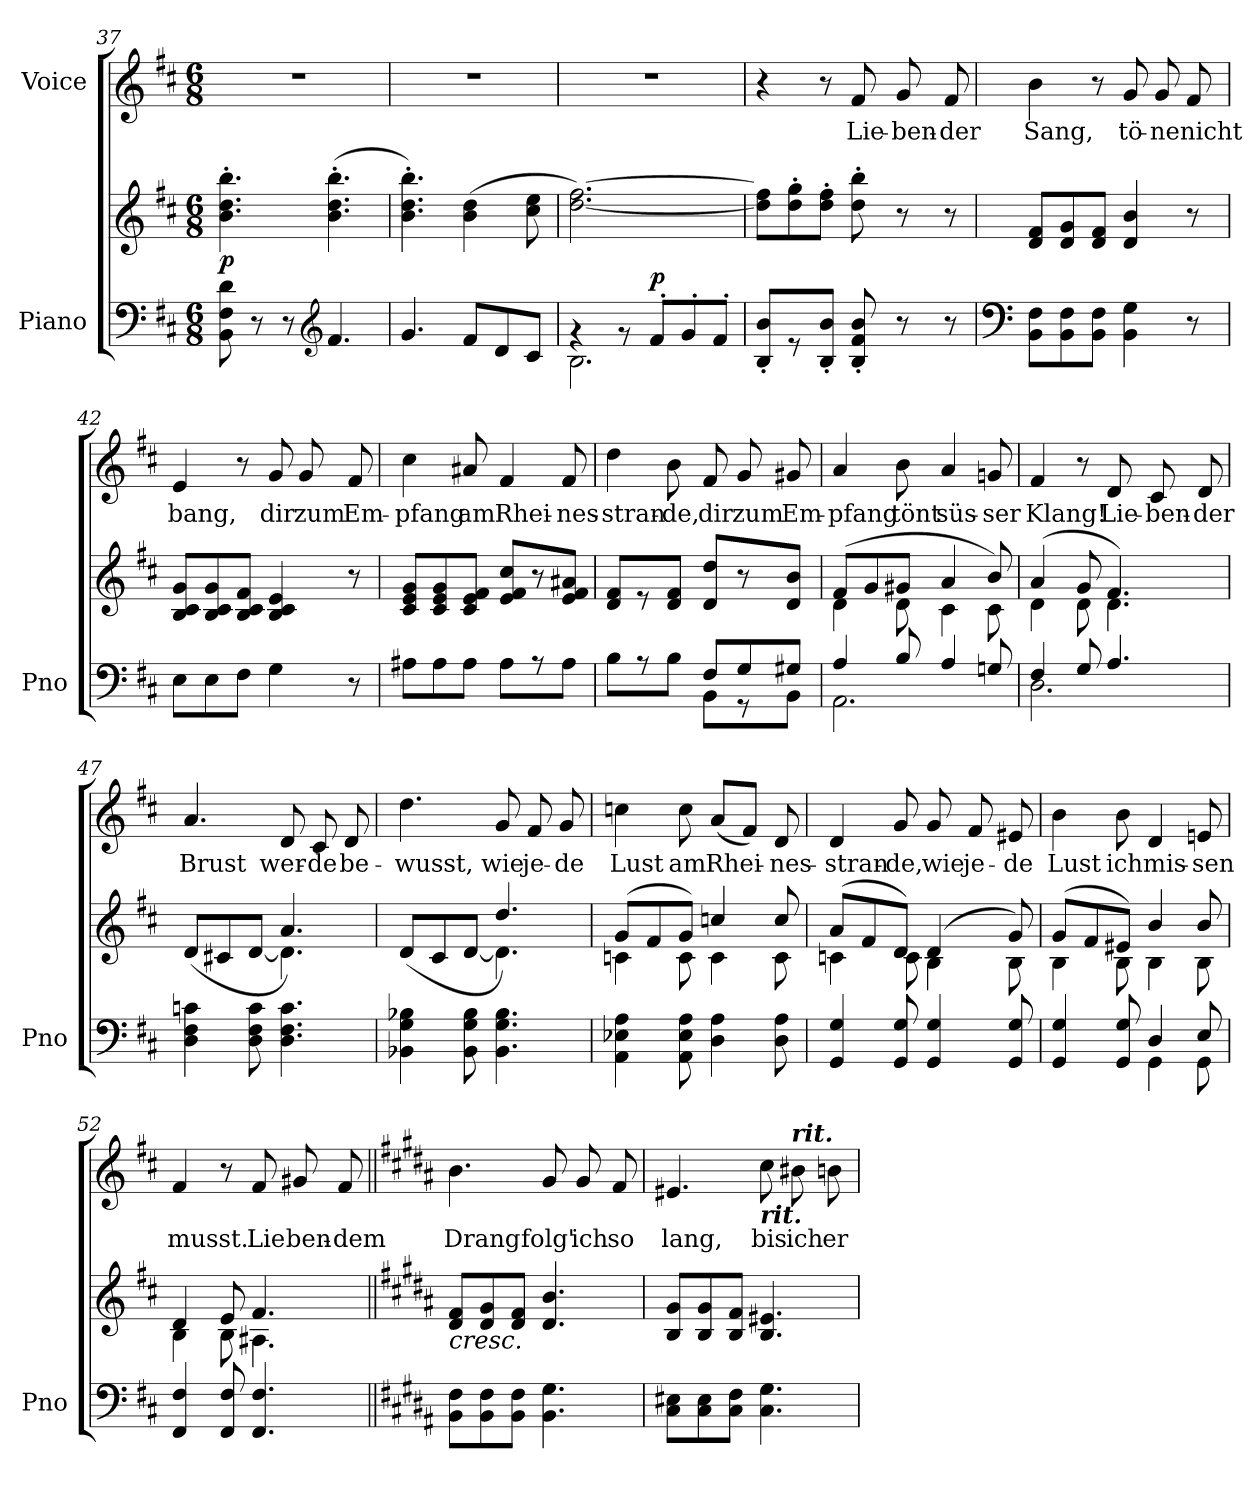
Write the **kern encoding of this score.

**kern	**kern	**dynam	**kern	**text
*part2	*part2	*part2	*part1	*part1
*staff3	*staff2	*staff2/3	*staff1	*staff1
*I"Piano	*	*	*I"Voice	*
*I'Pno	*	*	*	*
!!LO:LB:g=z
*clefF4	*clefG2	*	*clefG2	*
*k[f#c#]	*k[f#c#]	*	*k[f#c#]	*
*M6/8	*M6/8	*	*M6/8	*
=37	=37	=37	=37	=37
!	!	!LO:DY:b	!	!
8BB\ 8F#\ 8d\	4.b\' 4.dd\' 4.bb\'	p	2.r	.
8r	.	.	.	.
8r	.	.	.	.
*clefG2	*	*	*	*
4.f#/	(>4.b\' 4.dd\' 4.bb\'	.	.	.
=38	=38	=38	=38	=38
4.g/	4.b\' 4.dd\' 4.bb\')	.	2.r	.
8f#/L	(>4b\ 4dd\	.	.	.
8d/	.	.	.	.
8c#/J	8cc#\ 8ee\	.	.	.
=39	=39	=39	=39	=39
*^	*	*	*	*
4rg	2.B\	[2.dd\ [2.ff#\)	.	2.r	.
8rg	.	.	.	.	.
!	!	!	!LO:DY:a=2	!	!
8f#'/L	.	.	p	.	.
8g'/	.	.	.	.	.
8f#'/J	.	.	.	.	.
*v	*v	*	*	*	*
=40	=40	=40	=40	=40
8B/' 8b/'L	8dd\] 8ff#\]L	.	4r	.
8r	8dd\' 8gg\'	.	.	.
8B/' 8b/'J	8dd\' 8ff#\'J	.	8r	.
!	!	!	!	!LO:LY:b
8B/' 8f#/' 8b/'	8dd\' 8bb\'	.	8f#/	Lie-
!	!	!	!	!LO:LY:b
8r	8r	.	8g/	-ben-
!	!	!	!	!LO:LY:b
8r	8r	.	8f#/	-der
=41	=41	=41	=41	=41
*clefF4	*	*	*	*
!	!	!	!	!LO:LY:b
8BB\ 8F#\L	8d/ 8f#/L	.	4b\	Sang,
8BB\ 8F#\	8d/ 8g/	.	.	.
8BB\ 8F#\J	8d/ 8f#/J	.	8r	.
!	!	!	!	!LO:LY:b
4BB\ 4G\	4d/ 4b/	.	8g/	tö-
!	!	!	!	!LO:LY:b
.	.	.	8g/	-ne
!	!	!	!	!LO:LY:b
8r	8r	.	8f#/	nicht
!!LO:LB:g=z
=42	=42	=42	=42	=42
!	!	!	!	!LO:LY:b
8E\L	8B/ 8c#/ 8g/L	.	4e/	bang,
8E\	8B/ 8c#/ 8g/	.	.	.
8F#\J	8B/ 8c#/ 8f#/J	.	8r	.
!	!	!	!	!LO:LY:b
4G\	4B/ 4c#/ 4e/	.	8g/	dir
!	!	!	!	!LO:LY:b
.	.	.	8g/	zum
!	!	!	!	!LO:LY:b
8r	8r	.	8f#/	Em-
=43	=43	=43	=43	=43
!	!	!	!	!LO:LY:b
8A#X\L	8c#/ 8e/ 8g/L	.	4cc#\	-pfang
8A#\	8c#/ 8e/ 8g/	.	.	.
!	!	!	!	!LO:LY:b
8A#\J	8c#/ 8e/ 8f#/J	.	8a#X/	am
!	!	!	!	!LO:LY:b
8A#\L	8e/ 8f#/ 8cc#/L	.	4f#/	Rhei-
8r	8r	.	.	.
!	!	!	!	!LO:LY:b
8A#\J	8e/ 8f#/ 8a#X/J	.	8f#/	-nes-
=44	=44	=44	=44	=44
*^	*	*	*	*
!	!	!	!	!	!LO:LY:b
8B\L	4.ryy	8d/ 8f#/L	.	4dd\	-stran-
8r	.	8r	.	.	.
!	!	!	!	!	!LO:LY:b
8B\J	.	8d/ 8f#/J	.	8b\	-de,
!	!	!	!	!	!LO:LY:b
8F#/L	8BB\L	8d/ 8dd/L	.	8f#/	dir
!	!	!	!	!	!LO:LY:b
8G/	8r	8r	.	8g/	zum
!	!	!	!	!	!LO:LY:b
8G#X/J	8BB\J	8d/ 8b/J	.	8g#X/	Em-
!!LO:LB:g=z
=45	=45	=45	=45	=45	=45
*	*	*^	*	*	*
!	!	!	!	!	!	!LO:LY:b
4A/	2.AA\	(>8f#/L	4d\	.	4a/	-pfang
.	.	8g/	.	.	.	.
!	!	!	!	!	!	!LO:LY:b
8B/	.	8g#X/J	8d\	.	8b\	tönt
!	!	!	!	!	!	!LO:LY:b
4A/	.	4a/	4c#\	.	4a/	süs-
!	!	!	!	!	!	!LO:LY:b
8Gn/	.	8b/)	8c#\	.	8gn/	-ser
=46	=46	=46	=46	=46	=46	=46
!	!	!	!	!	!	!LO:LY:b
4F#/	2.D\	(>4a/	4d\	.	4f#/	Klang!
8G/	.	8g/	8d\	.	8r	.
!	!	!	!	!	!	!LO:LY:b
4.A/	.	4.f#/)	4.d\	.	8d/	Lie-
!	!	!	!	!	!	!LO:LY:b
.	.	.	.	.	8c#/	-ben-
!	!	!	!	!	!	!LO:LY:b
.	.	.	.	.	8d/	-der
*v	*v	*	*	*	*	*
=47	=47	=47	=47	=47	=47
!	!	!	!	!	!LO:LY:b
4D\ 4F#\ 4cn\	(<8d/L	4.ryy	.	4.a/	Brust
.	8c#X/	.	.	.	.
8D\ 8F#\ 8c\	[8d/J	.	.	.	.
!	!	!	!	!	!LO:LY:b
4.D\ 4.F#\ 4.c\	4.a/)	4.d\]	.	8d/	wer-
!	!	!	!	!	!LO:LY:b
.	.	.	.	8c#/	-de
!	!	!	!	!	!LO:LY:b
.	.	.	.	8d/	be-
=48	=48	=48	=48	=48	=48
!	!	!	!	!	!LO:LY:b
4BB-X\ 4G\ 4B-X\	(<8d/L	4.ryy	.	4.dd\	-wusst,
.	8c#/	.	.	.	.
8BB-\ 8G\ 8B-\	[8d/J	.	.	.	.
!	!	!	!	!	!LO:LY:b
4.BB-\ 4.G\ 4.B-\	4.dd/)	4.d\]	.	8g/	wie
!	!	!	!	!	!LO:LY:b
.	.	.	.	8f#/	je-
!	!	!	!	!	!LO:LY:b
.	.	.	.	8g/	-de
!!LO:PB:g=z
=49	=49	=49	=49	=49	=49
!	!	!	!	!	!LO:LY:b
4AA\ 4E-X\ 4A\	(>8g/L	4cn\	.	4ccn\	Lust
.	8f#/	.	.	.	.
!	!	!	!	!	!LO:LY:b
8AA\ 8E-\ 8A\	8g/J)	8c\	.	8cc\	am
!	!	!	!	!	!LO:LY:b
4D\ 4A\	4ccn/	4c\	.	(<8a/L	Rhei-
.	.	.	.	8f#/J)	.
!	!	!	!	!	!LO:LY:b
8D\ 8A\	8cc/	8c\	.	8d/	-nes-
=50	=50	=50	=50	=50	=50
!	!	!	!	!	!LO:LY:b
4GG/ 4G/	(>8a/L	4cn\	.	4d/	-stran-
.	8f#/	.	.	.	.
!	!	!	!	!	!LO:LY:b
8GG/ 8G/	8d/J)	8c\	.	8g/	-de,
!	!	!	!	!	!LO:LY:b
4GG/ 4G/	(>4d/	4B\	.	8g/	wie
!	!	!	!	!	!LO:LY:b
.	.	.	.	8f#/	je-
!	!	!	!	!	!LO:LY:b
8GG/ 8G/	8g/)	8B\	.	8e#X/	-de
=51	=51	=51	=51	=51	=51
*^	*	*	*	*	*
!	!	!	!	!	!	!LO:LY:b
4GG/ 4G/	4.ryy	(>8g/L	4B\	.	4b\	Lust
.	.	8f#/	.	.	.	.
!	!	!	!	!	!	!LO:LY:b
8GG/ 8G/	.	8e#X/J)	8B\	.	8b\	ich
!	!	!	!	!	!	!LO:LY:b
4D/	4GG\	4b/	4B\	.	4d/	mis-
!	!	!	!	!	!	!LO:LY:b
8E/	8GG\	8b/	8B\	.	8en/	-sen
!!LO:LB:g=z
=52	=52	=52	=52	=52	=52	=52
!	!	!	!	!	!	!LO:LY:b
*v	*v	*	*	*	*	*
4FF#/ 4F#/	4d/	4B\	.	4f#/	musst.
8FF#/ 8F#/	8e/	8B\	.	8r	.
!	!	!	!	!	!LO:LY:b
4.FF#/ 4.F#/	4.f#/	4.A#X\	.	8f#/	Lie
!	!	!	!	!	!LO:LY:b
.	.	.	.	8g#X/	-ben-
!	!	!	!	!	!LO:LY:b
.	.	.	.	8f#/	-dem
*	*v	*v	*	*	*
=53||	=53||	=53||	=53||	=53||
*k[f#c#g#d#a#]	*k[f#c#g#d#a#]	*	*k[f#c#g#d#a#]	*
!	!LO:TX:b:i:t=cresc.	!	!	!
!	!	!	!	!LO:LY:b
8BB\ 8F#\L	8d#/ 8f#/L	.	4.b\	Drang
8BB\ 8F#\	8d#/ 8g#/	.	.	.
8BB\ 8F#\J	8d#/ 8f#/J	.	.	.
!	!	!	!	!LO:LY:b
4.BB\ 4.G#\	4.d#/ 4.b/	.	8g#/	folg'
!	!	!	!	!LO:LY:b
.	.	.	8g#/	ich
!	!	!	!	!LO:LY:b
.	.	.	8f#/	so
=54	=54	=54	=54	=54
!	!	!	!	!LO:LY:b
8C#\ 8E#X\L	8B/ 8g#/L	.	4.e#X/	lang,
8C#\ 8E#\	8B/ 8g#/	.	.	.
8C#\ 8F#\J	8B/ 8f#/J	.	.	.
!	!	!	!LO:TX:b:Bi:t=rit.	!
!	!	!	!	!LO:LY:b
4.C#\ 4.G#\	4.B/ 4.e#X/	.	8cc#\	bis
!	!	!	!LO:TX:a:Bi:t=rit.	!
!	!	!	!	!LO:LY:b
.	.	.	8b#X\	ich
!	!	!	!	!LO:LY:b
.	.	.	8bn\	er-
=	=	=	=	=
*-	*-	*-	*-	*-
